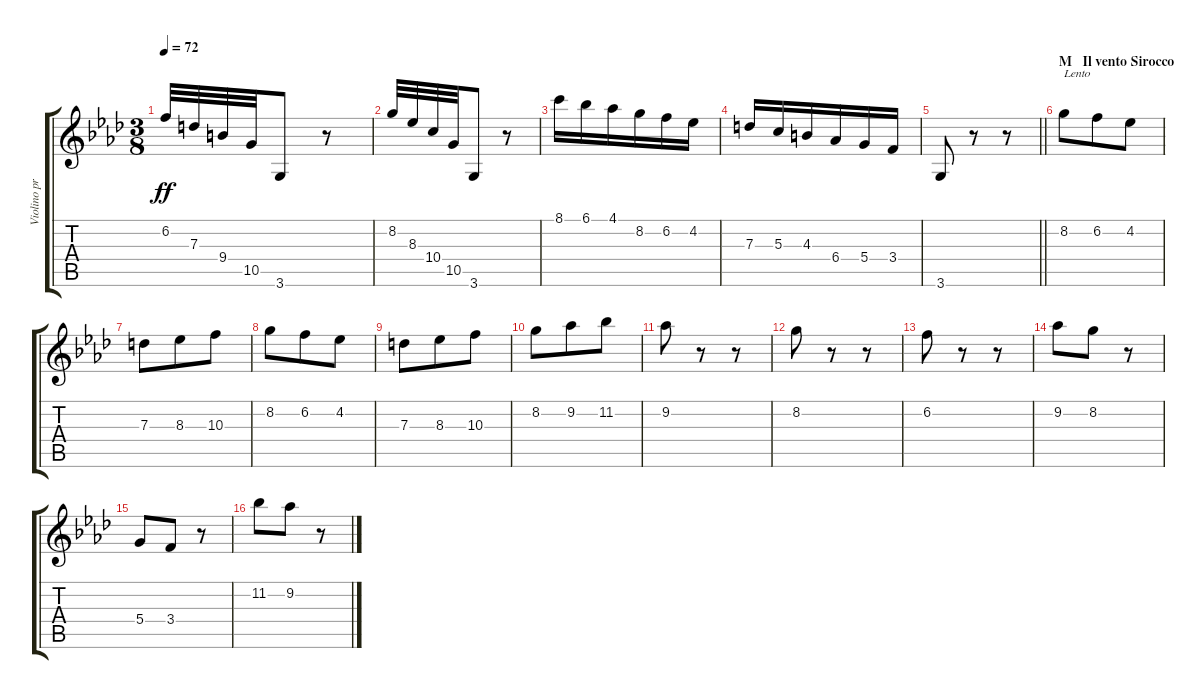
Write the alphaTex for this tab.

\track ("Violino principale" "Violino pr") {instrument overdrivenguitar}
\staff {score tabs}
\tuning (E4 B3 G3 D3 A2 E2) {hide}
\ts (3 8)
\tempo 72
\clef g2
\ks fminor
6.2.32{dy ff} 7.3.32 9.4.32 10.5.32 3.6.8 r.8 |
8.2.32 8.3.32 10.4.32 10.5.32 3.6.8 r.8 |
8.1.16 6.1.16 4.1.16 8.2.16 6.2.16 4.2.16 |
7.3.16 5.3.16 4.3.16 6.4.16 5.4.16 3.4.16 |
\barLineRight lightlight
3.6.8 r.8 r.8 |
\section ("" "M   Il vento Sirocco")
8.2.8{txt "Lento"} 6.2.8 4.2.8 |
7.3.8 8.3.8 10.3.8 |
8.2.8 6.2.8 4.2.8 |
7.3.8 8.3.8 10.3.8 |
8.2.8 9.2.8 11.2.8 |
9.2.8 r.8 r.8 |
8.2.8 r.8 r.8 |
6.2.8 r.8 r.8 |
9.2.8 8.2.8 r.8 |
5.4.8 3.4.8 r.8 |
11.2.8 9.2.8 r.8
